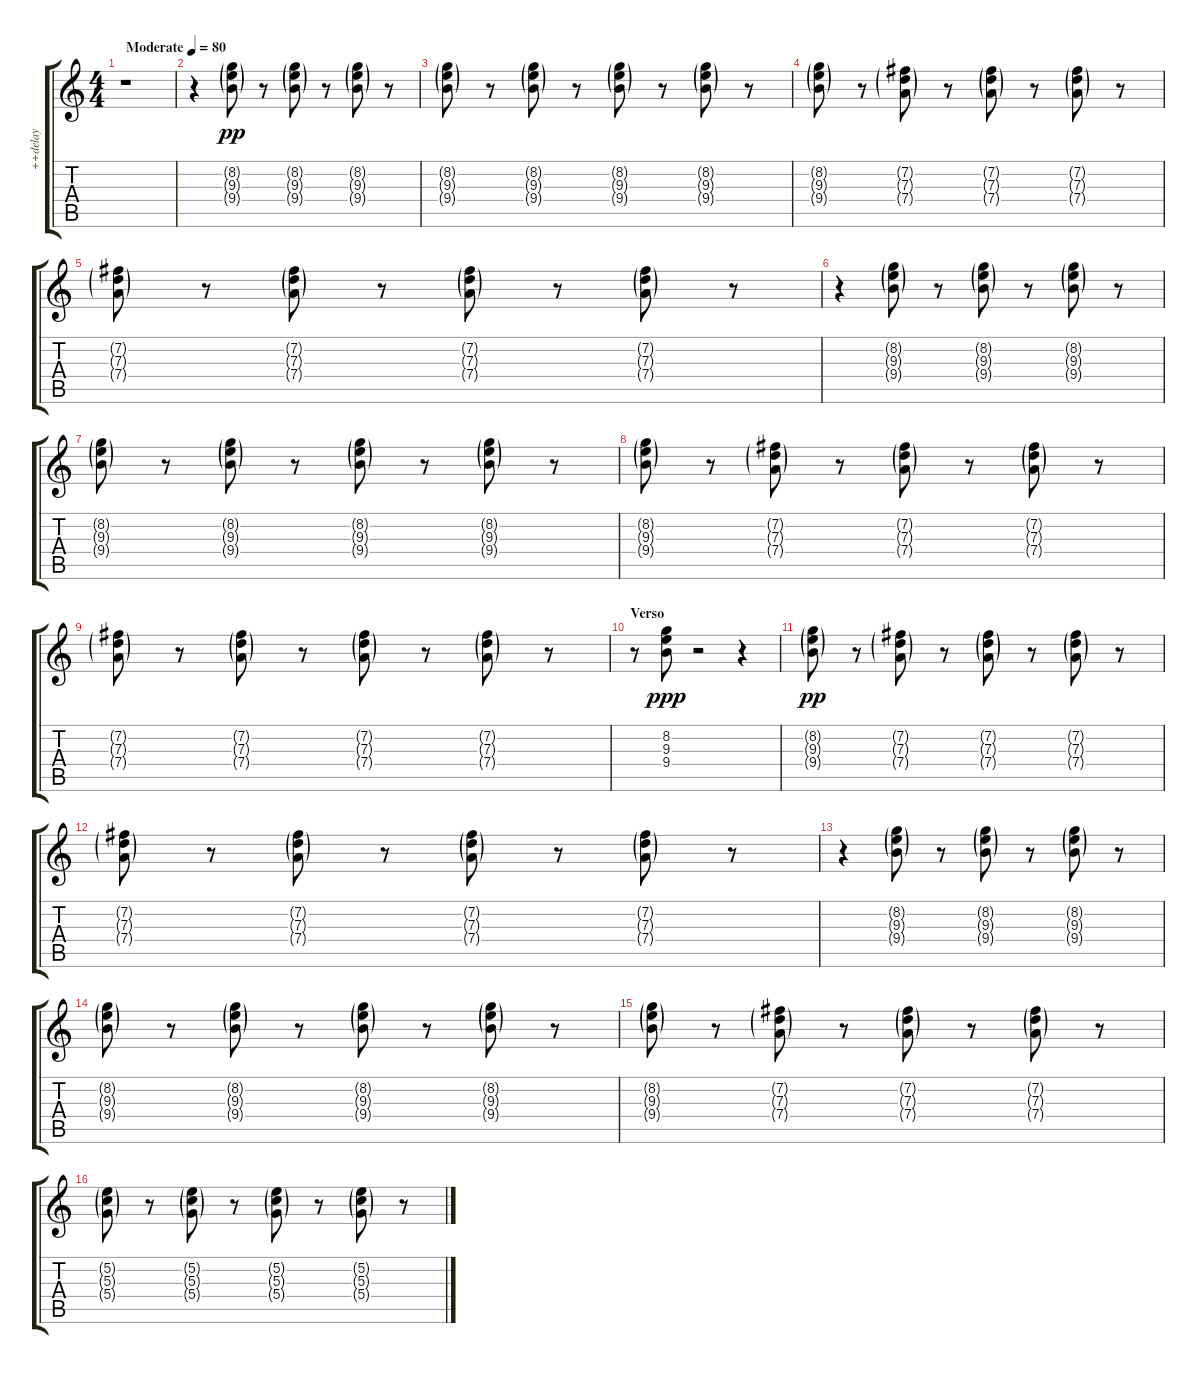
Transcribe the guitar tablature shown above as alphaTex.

\track ("++delay" "++delay") {instrument acousticguitarsteel}
\staff {score tabs}
\tuning (E4 B3 G3 D3 A2 E2) {hide}
\ts (4 4)
\tempo (80 "Moderate")
\clef g2
\ks c
r.1{dy pp instrument acousticguitarsteel} |
r.4 (8.2{g} 9.3{g} 9.4{g}).8 r.8 (8.2{g} 9.3{g} 9.4{g}).8 r.8 (8.2{g} 9.3{g} 9.4{g}).8 r.8 |
(8.2{g} 9.3{g} 9.4{g}).8 r.8 (8.2{g} 9.3{g} 9.4{g}).8 r.8 (8.2{g} 9.3{g} 9.4{g}).8 r.8 (8.2{g} 9.3{g} 9.4{g}).8 r.8 |
(8.2{g} 9.3{g} 9.4{g}).8 r.8 (7.2{g} 7.3{g} 7.4{g}).8 r.8 (7.2{g} 7.3{g} 7.4{g}).8 r.8 (7.2{g} 7.3{g} 7.4{g}).8 r.8 |
(7.2{g} 7.3{g} 7.4{g}).8 r.8 (7.2{g} 7.3{g} 7.4{g}).8 r.8 (7.2{g} 7.3{g} 7.4{g}).8 r.8 (7.2{g} 7.3{g} 7.4{g}).8 r.8 |
r.4 (8.2{g} 9.3{g} 9.4{g}).8 r.8 (8.2{g} 9.3{g} 9.4{g}).8 r.8 (8.2{g} 9.3{g} 9.4{g}).8 r.8 |
(8.2{g} 9.3{g} 9.4{g}).8 r.8 (8.2{g} 9.3{g} 9.4{g}).8 r.8 (8.2{g} 9.3{g} 9.4{g}).8 r.8 (8.2{g} 9.3{g} 9.4{g}).8 r.8 |
(8.2{g} 9.3{g} 9.4{g}).8 r.8 (7.2{g} 7.3{g} 7.4{g}).8 r.8 (7.2{g} 7.3{g} 7.4{g}).8 r.8 (7.2{g} 7.3{g} 7.4{g}).8 r.8 |
(7.2{g} 7.3{g} 7.4{g}).8 r.8 (7.2{g} 7.3{g} 7.4{g}).8 r.8 (7.2{g} 7.3{g} 7.4{g}).8 r.8 (7.2{g} 7.3{g} 7.4{g}).8 r.8 |
\section ("" "Verso")
r.8 (8.2 9.3 9.4).8{dy ppp} r.2 r.4 |
(8.2{g} 9.3{g} 9.4{g}).8{dy pp} r.8 (7.2{g} 7.3{g} 7.4{g}).8 r.8 (7.2{g} 7.3{g} 7.4{g}).8 r.8 (7.2{g} 7.3{g} 7.4{g}).8 r.8 |
(7.2{g} 7.3{g} 7.4{g}).8 r.8 (7.2{g} 7.3{g} 7.4{g}).8 r.8 (7.2{g} 7.3{g} 7.4{g}).8 r.8 (7.2{g} 7.3{g} 7.4{g}).8 r.8 |
r.4 (8.2{g} 9.3{g} 9.4{g}).8 r.8 (8.2{g} 9.3{g} 9.4{g}).8 r.8 (8.2{g} 9.3{g} 9.4{g}).8 r.8 |
(8.2{g} 9.3{g} 9.4{g}).8 r.8 (8.2{g} 9.3{g} 9.4{g}).8 r.8 (8.2{g} 9.3{g} 9.4{g}).8 r.8 (8.2{g} 9.3{g} 9.4{g}).8 r.8 |
(8.2{g} 9.3{g} 9.4{g}).8 r.8 (7.2{g} 7.3{g} 7.4{g}).8 r.8 (7.2{g} 7.3{g} 7.4{g}).8 r.8 (7.2{g} 7.3{g} 7.4{g}).8 r.8 |
(5.2{g} 5.3{g} 5.4{g}).8 r.8 (5.2{g} 5.3{g} 5.4{g}).8 r.8 (5.2{g} 5.3{g} 5.4{g}).8 r.8 (5.2{g} 5.3{g} 5.4{g}).8 r.8
